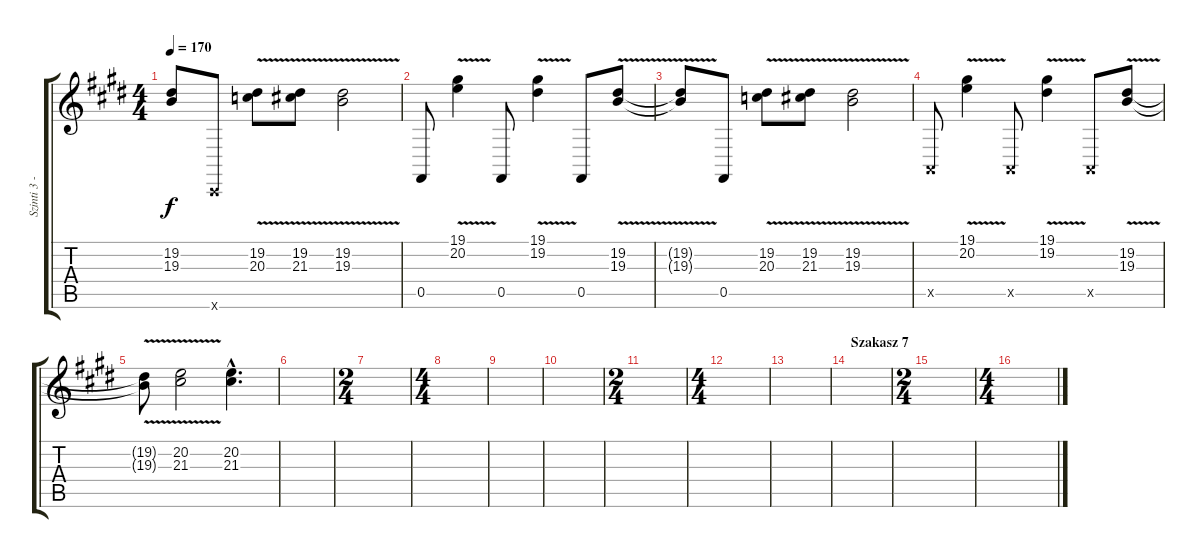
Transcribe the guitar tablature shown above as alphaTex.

\track ("Szinti 3 - French Horn" "Szinti 3 -") {instrument frenchhorn}
\staff {score tabs}
\tuning (Db4 Ab3 E3 B2 Gb2 Db2) {hide}
\ts (4 4)
\tempo 170
\clef g2
\ks c#minor
(19.2{t} 19.3{t}).8{dy f} 0.6{x}.8 (19.2{v} 20.3{v}).8 (19.2{v} 21.3{v}).8 (19.2{v} 19.3{v}).2 |
0.5.8 (19.1{v} 20.2{v}).4 0.5.8 (19.1{v} 19.2{v}).4 0.5.8 (19.2{v} 19.3{v}).8 |
(19.2{t} 19.3{t}).8 0.5.8 (19.2{v} 20.3{v}).8 (19.2{v} 21.3{v}).8 (19.2{v} 19.3{v}).2 |
3.5{x}.8 (19.1{v} 20.2{v}).4 3.5{x}.8 (19.1{v} 19.2{v}).4 3.5{x}.8 (19.2 19.3{v}).8 |
(19.2{t} 19.3{t}).8 (20.2 21.3{v}).2 (20.2{hac} 21.3{hac}).4{d} |
|
\ts (2 4)
|
\ts (4 4)
|
|
|
\ts (2 4)
|
\ts (4 4)
|
|
\section ("" "Szakasz 7")
|
\ts (2 4)
|
\ts (4 4)
